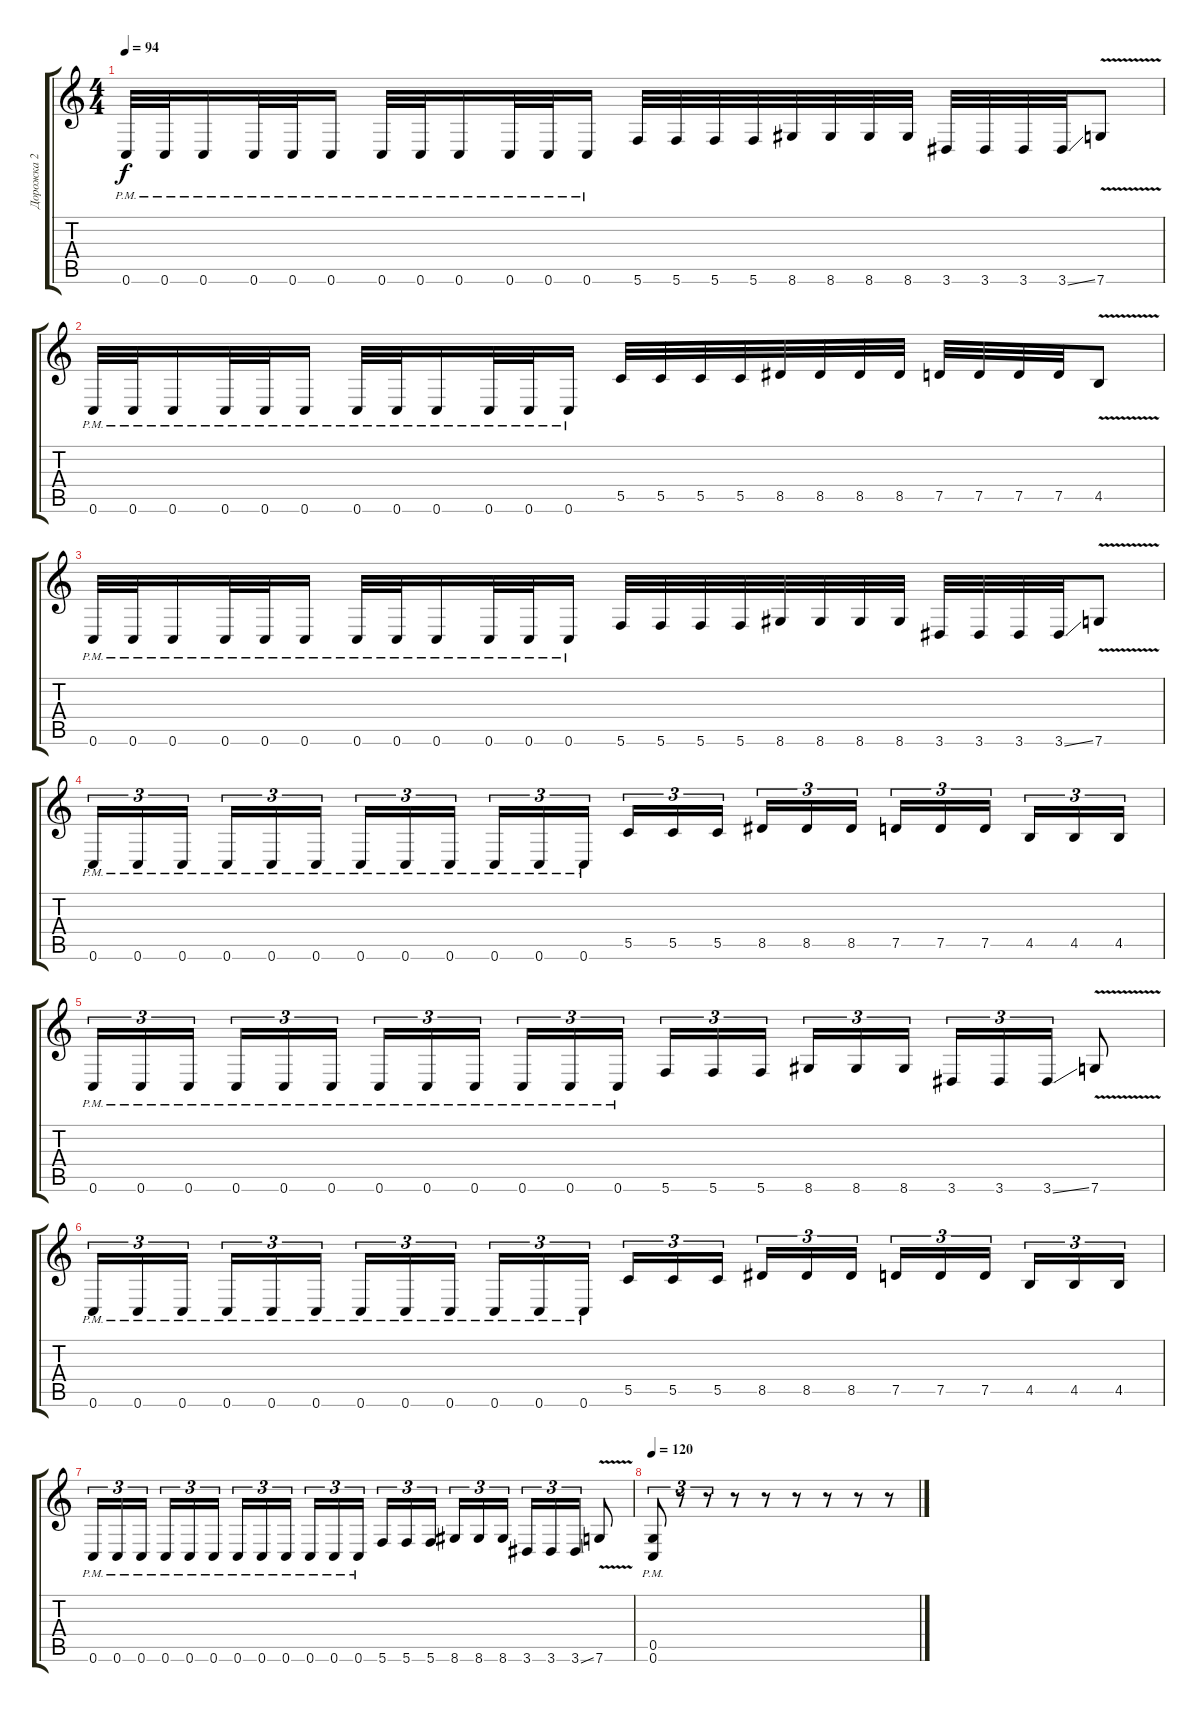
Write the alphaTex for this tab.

\track ("Дорожка 2" "Дорожка 2") {instrument distortionguitar}
\staff {score tabs}
\tuning (D4 A3 F3 C3 G2 C2) {hide}
\ts (4 4)
\tempo 94
\clef g2
\ks c
0.6{pm}.32{dy f} 0.6{pm}.32 0.6{pm}.16 0.6{pm}.32 0.6{pm}.32 0.6{pm}.16 0.6{pm}.32 0.6{pm}.32 0.6{pm}.16 0.6{pm}.32 0.6{pm}.32 0.6{pm}.16 5.6.32 5.6.32 5.6.32 5.6.32 8.6.32 8.6.32 8.6.32 8.6.32 3.6.32 3.6.32 3.6.32 3.6{ss}.32 7.6{v}.8 |
0.6{pm}.32 0.6{pm}.32 0.6{pm}.16 0.6{pm}.32 0.6{pm}.32 0.6{pm}.16 0.6{pm}.32 0.6{pm}.32 0.6{pm}.16 0.6{pm}.32 0.6{pm}.32 0.6{pm}.16 5.5.32 5.5.32 5.5.32 5.5.32 8.5.32 8.5.32 8.5.32 8.5.32 7.5.32 7.5.32 7.5.32 7.5.32 4.5{v}.8 |
0.6{pm}.32 0.6{pm}.32 0.6{pm}.16 0.6{pm}.32 0.6{pm}.32 0.6{pm}.16 0.6{pm}.32 0.6{pm}.32 0.6{pm}.16 0.6{pm}.32 0.6{pm}.32 0.6{pm}.16 5.6.32 5.6.32 5.6.32 5.6.32 8.6.32 8.6.32 8.6.32 8.6.32 3.6.32 3.6.32 3.6.32 3.6{ss}.32 7.6{v}.8 |
0.6{pm}.16{tu (3 2)} 0.6{pm}.16{tu (3 2)} 0.6{pm}.16{tu (3 2)} 0.6{pm}.16{tu (3 2)} 0.6{pm}.16{tu (3 2)} 0.6{pm}.16{tu (3 2)} 0.6{pm}.16{tu (3 2)} 0.6{pm}.16{tu (3 2)} 0.6{pm}.16{tu (3 2)} 0.6{pm}.16{tu (3 2)} 0.6{pm}.16{tu (3 2)} 0.6{pm}.16{tu (3 2)} 5.5.16{tu (3 2)} 5.5.16{tu (3 2)} 5.5.16{tu (3 2)} 8.5.16{tu (3 2)} 8.5.16{tu (3 2)} 8.5.16{tu (3 2)} 7.5.16{tu (3 2)} 7.5.16{tu (3 2)} 7.5.16{tu (3 2)} 4.5.16{tu (3 2)} 4.5.16{tu (3 2)} 4.5.16{tu (3 2)} |
0.6{pm}.16{tu (3 2)} 0.6{pm}.16{tu (3 2)} 0.6{pm}.16{tu (3 2)} 0.6{pm}.16{tu (3 2)} 0.6{pm}.16{tu (3 2)} 0.6{pm}.16{tu (3 2)} 0.6{pm}.16{tu (3 2)} 0.6{pm}.16{tu (3 2)} 0.6{pm}.16{tu (3 2)} 0.6{pm}.16{tu (3 2)} 0.6{pm}.16{tu (3 2)} 0.6{pm}.16{tu (3 2)} 5.6.16{tu (3 2)} 5.6.16{tu (3 2)} 5.6.16{tu (3 2)} 8.6.16{tu (3 2)} 8.6.16{tu (3 2)} 8.6.16{tu (3 2)} 3.6.16{tu (3 2)} 3.6.16{tu (3 2)} 3.6{ss}.16{tu (3 2)} 7.6{v}.8 |
0.6{pm}.16{tu (3 2)} 0.6{pm}.16{tu (3 2)} 0.6{pm}.16{tu (3 2)} 0.6{pm}.16{tu (3 2)} 0.6{pm}.16{tu (3 2)} 0.6{pm}.16{tu (3 2)} 0.6{pm}.16{tu (3 2)} 0.6{pm}.16{tu (3 2)} 0.6{pm}.16{tu (3 2)} 0.6{pm}.16{tu (3 2)} 0.6{pm}.16{tu (3 2)} 0.6{pm}.16{tu (3 2)} 5.5.16{tu (3 2)} 5.5.16{tu (3 2)} 5.5.16{tu (3 2)} 8.5.16{tu (3 2)} 8.5.16{tu (3 2)} 8.5.16{tu (3 2)} 7.5.16{tu (3 2)} 7.5.16{tu (3 2)} 7.5.16{tu (3 2)} 4.5.16{tu (3 2)} 4.5.16{tu (3 2)} 4.5.16{tu (3 2)} |
0.6{pm}.16{tu (3 2)} 0.6{pm}.16{tu (3 2)} 0.6{pm}.16{tu (3 2)} 0.6{pm}.16{tu (3 2)} 0.6{pm}.16{tu (3 2)} 0.6{pm}.16{tu (3 2)} 0.6{pm}.16{tu (3 2)} 0.6{pm}.16{tu (3 2)} 0.6{pm}.16{tu (3 2)} 0.6{pm}.16{tu (3 2)} 0.6{pm}.16{tu (3 2)} 0.6{pm}.16{tu (3 2)} 5.6.16{tu (3 2)} 5.6.16{tu (3 2)} 5.6.16{tu (3 2)} 8.6.16{tu (3 2)} 8.6.16{tu (3 2)} 8.6.16{tu (3 2)} 3.6.16{tu (3 2)} 3.6.16{tu (3 2)} 3.6{ss}.16{tu (3 2)} 7.6{v}.8 |
\tempo 120
(0.5{pm} 0.6).8{tu (3 2)} r.8{tu (3 2)} r.8{tu (3 2)} r.8 r.8 r.8 r.8 r.8 r.8
